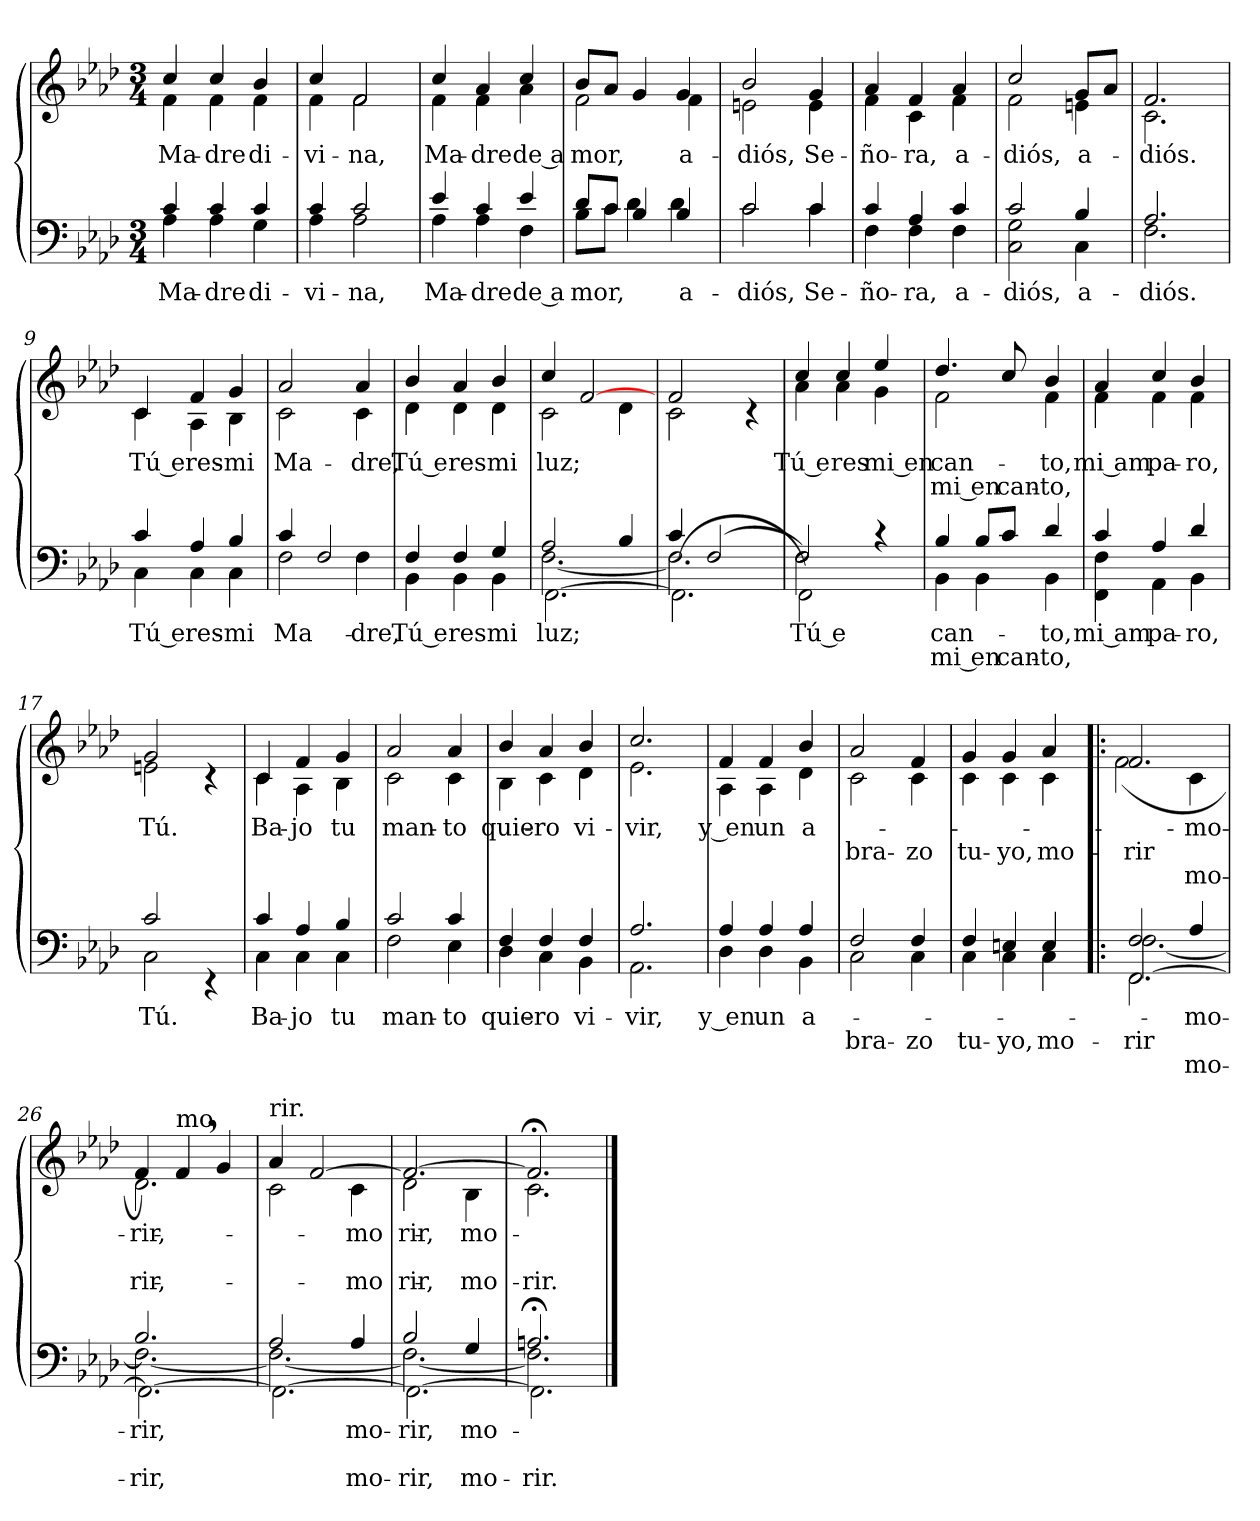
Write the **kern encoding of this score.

**kern	**text	**text	**text	**kern	**text	**text	**text
*part2	*part2	*part2	*part2	*part1	*part1	*part1	*part1
*staff2	*staff2	*staff2	*staff2	*staff1	*staff1	*staff1	*staff1
*clefF4	*	*	*	*clefG2	*	*	*
*k[b-e-a-d-]	*	*	*	*k[b-e-a-d-]	*	*	*
*A-:	*	*	*	*A-:	*	*	*
*M3/4	*	*	*	*M3/4	*	*	*
=1	=1	=1	=1	=1	=1	=1	=1
!	!LO:LY:a	!	!	!	!LO:LY:b	!	!
*^	*	*	*	*^	*	*	*
4c/	4A-\	Ma-	.	.	4cc/	4f\	Ma-	.	.
!	!	!LO:LY:a	!	!	!	!	!LO:LY:b	!	!
4c/	4A-\	-dre	.	.	4cc/	4f\	-dre	.	.
!	!	!LO:LY:a	!	!	!	!	!LO:LY:b	!	!
4c/	4G\	di-	.	.	4b-/	4f\	di-	.	.
=2	=2	=2	=2	=2	=2	=2	=2	=2	=2
!	!	!LO:LY:a	!	!	!	!	!LO:LY:b	!	!
4c/	4A-\	-vi-	.	.	4cc/	4f\	-vi-	.	.
!	!	!LO:LY:a	!	!	!	!	!LO:LY:b	!	!
2c/	2A-\	-na,	.	.	2f/	2f\	-na,	.	.
=3	=3	=3	=3	=3	=3	=3	=3	=3	=3
!	!	!LO:LY:a	!	!	!	!	!LO:LY:b	!	!
4e-/	4A-\	Ma-	.	.	4cc/	4f\	Ma-	.	.
!	!	!LO:LY:a	!	!	!	!	!LO:LY:b	!	!
4c/	4A-\	-dre	.	.	4a-/	4f\	-dre	.	.
!	!	!LO:LY:a:rj	!	!	!	!	!LO:LY:b:rj	!	!
4e-/	4F\	de a	.	.	4cc/	4a-\	de a	.	.
=4	=4	=4	=4	=4	=4	=4	=4	=4	=4
!	!	!LO:LY:a	!	!	!	!	!LO:LY:b	!	!
8d-/L	8B-\L	-mor,	.	.	8b-/L	2f\	-mor,	.	.
8c/J	8c\J	.	.	.	8a-/J	.	.	.	.
4B-/	4d-\	.	.	.	4g/	.	.	.	.
!	!	!LO:LY:a	!	!	!	!	!LO:LY:b	!	!
4B-/	4d-\	a-	.	.	4g/	4f\	a-	.	.
=5	=5	=5	=5	=5	=5	=5	=5	=5	=5
!	!	!LO:LY:a	!	!	!	!	!LO:LY:b	!	!
2c/	2c\	-diós,	.	.	2b-/	2en\	-diós,	.	.
!	!	!LO:LY:a	!	!	!	!	!LO:LY:b	!	!
4c/	4c\	Se-	.	.	4g/	4e\	Se-	.	.
=6	=6	=6	=6	=6	=6	=6	=6	=6	=6
!	!	!LO:LY:a	!	!	!	!	!LO:LY:b	!	!
4c/	4F\	-ño-	.	.	4a-/	4f\	-ño-	.	.
!	!	!LO:LY:a	!	!	!	!	!LO:LY:b	!	!
4A-/	4F\	-ra,	.	.	4f/	4c\	-ra,	.	.
!	!	!LO:LY:a	!	!	!	!	!LO:LY:b	!	!
4c/	4F\	a-	.	.	4a-/	4f\	a-	.	.
=7	=7	=7	=7	=7	=7	=7	=7	=7	=7
!	!	!LO:LY:a	!	!	!	!	!LO:LY:b	!	!
2c/	2C\ 2G\	-diós,	.	.	2cc/	2f\	-diós,	.	.
!	!	!LO:LY:a	!	!	!	!	!LO:LY:b	!	!
4B-/	4C\	a-	.	.	8g/L	4en\	a-	.	.
.	.	.	.	.	8a-/J	.	.	.	.
=8	=8	=8	=8	=8	=8	=8	=8	=8	=8
!	!	!LO:LY:a	!	!	!	!	!LO:LY:b	!	!
2.A-/	2.F\	-diós.	.	.	2.f/	2.c\	-diós.	.	.
!!LO:LB:g=z	!!
=9	=9	=9	=9	=9	=9	=9	=9	=9	=9
!	!	!LO:LY:a:rj	!	!	!	!	!LO:LY:b:rj	!	!
4c/	4C\	Tú e	.	.	4c/	4c\	Tú e	.	.
!	!	!LO:LY:a	!	!	!	!	!LO:LY:b	!	!
4A-/	4C\	-res-	.	.	4f/	4A-\	-res-	.	.
!	!	!LO:LY:a	!	!	!	!	!LO:LY:b	!	!
4B-/	4C\	-mi	.	.	4g/	4B-\	-mi	.	.
=10	=10	=10	=10	=10	=10	=10	=10	=10	=10
!	!	!LO:LY:a	!	!	!	!	!LO:LY:b	!	!
4c/	2F\	Ma-	.	.	2a-/	2c\	Ma-	.	.
2F/	.	.	.	.	.	.	.	.	.
!	!	!LO:LY:a	!	!	!	!	!LO:LY:b	!	!
.	4F\	-dre,	.	.	4a-/	4c\	-dre,	.	.
=11	=11	=11	=11	=11	=11	=11	=11	=11	=11
!	!	!LO:LY:a:rj	!	!	!	!	!LO:LY:b:rj	!	!
4F/	4BB-\	Tú e	.	.	4b-/	4d-\	Tú e	.	.
!	!	!LO:LY:a	!	!	!	!	!LO:LY:b	!	!
4F/	4BB-\	-res	.	.	4a-/	4d-\	-res	.	.
!	!	!LO:LY:a	!	!	!	!	!LO:LY:b	!	!
4G/	4BB-\	mi	.	.	4b-/	4d-\	mi	.	.
=12	=12	=12	=12	=12	=12	=12	=12	=12	=12
!	!	!LO:LY:a	!	!	!	!	!LO:LY:b	!	!
*	*^	*	*	*	*	*	*	*	*
2A-/	[<2.F\	[<2.FF\	luz;	.	.	4cc/	2c\	luz;	.	.
.	.	.	.	.	.	[>2f/	.	.	.	.
4B-/	.	.	.	.	.	.	4d-\	.	.	.
=13	=13	=13	=13	=13	=13	=13	=13	=13	=13	=13
4c/	2.F\]	(<2.FF\]	.	.	.	2c\	2f/	.	.	.
(2F/	.	.	.	.	.	.	.	.	.	.
.	.	.	.	.	.	4ryy	4rc	.	.	.
=14	=14	=14	=14	=14	=14	=14	=14	=14	=14	=14
!	!	!	!LO:LY:a:rj	!	!	!	!	!LO:LY:b:rj	!	!
2F\)	2FF\)	2F/	Tú e	.	.	4cc/	4a-\	Tú e	.	.
!	!	!	!	!	!	!	!	!LO:LY:b	!	!
.	.	.	.	.	.	4cc/	4a-\	-res	.	.
!	!	!	!	!	!	!	!	!LO:LY:b:rj	!	!
4rc	4ryy	4ryy	.	.	.	4ee-/	4g\	mi en	.	.
=15	=15	=15	=15	=15	=15	=15	=15	=15	=15	=15
!	!	!	!LO:LY:a	!LO:LY:a	!	!	!	!LO:LY:b	!LO:LY:b	!
*	*v	*v	*	*	*	*	*	*	*	*
4B-/	4BB-\	-can-	mi en	.	4.dd-/	2f\	-can-	mi en	.
8B-/L	4BB-\	.	.	.	.	.	.	.	.
!	!	!	!LO:LY:a:rj	!	!	!	!	!LO:LY:b:rj	!
8c/J	.	.	-can-	.	8cc/	.	.	-can-	.
!	!	!LO:LY:a	!LO:LY:a	!	!	!	!LO:LY:b	!LO:LY:b	!
4d-/	4BB-\	-to,	-to,	.	4b-/	4f\	-to,	-to,	.
!!LO:LB:g=z	!!
=16	=16	=16	=16	=16	=16	=16	=16	=16	=16
!	!	!LO:LY:a:rj	!	!	!	!	!LO:LY:b:rj	!	!
4c/	4FF\ 4F\	mi am	.	.	4a-/	4f\	mi am	.	.
!	!	!LO:LY:a	!	!	!	!	!LO:LY:b	!	!
4A-/	4AA-\	-pa-	.	.	4cc/	4f\	-pa-	.	.
!	!	!LO:LY:a	!	!	!	!	!LO:LY:b	!	!
4d-/	4BB-\	-ro,	.	.	4b-/	4f\	-ro,	.	.
=17	=17	=17	=17	=17	=17	=17	=17	=17	=17
!	!	!LO:LY:a	!	!	!	!	!LO:LY:b	!	!
2C\	2c/	Tú.	.	.	2en\	2g/	Tú.	.	.
4ryy	4rEE	.	.	.	4ryy	4rc	.	.	.
=18	=18	=18	=18	=18	=18	=18	=18	=18	=18
!	!	!LO:LY:a	!	!	!	!	!LO:LY:b	!	!
4c/	4C\	Ba-	.	.	4c/	4c\	Ba-	.	.
!	!	!LO:LY:a	!	!	!	!	!LO:LY:b	!	!
4A-/	4C\	-jo	.	.	4f/	4A-\	-jo	.	.
!	!	!LO:LY:a	!	!	!	!	!LO:LY:b	!	!
4B-/	4C\	tu	.	.	4g/	4B-\	tu	.	.
=19	=19	=19	=19	=19	=19	=19	=19	=19	=19
!	!	!LO:LY:a	!	!	!	!	!LO:LY:b	!	!
2c/	2F\	man-	.	.	2a-/	2c\	man-	.	.
!	!	!LO:LY:a	!	!	!	!	!LO:LY:b	!	!
4c/	4E-\	-to	.	.	4a-/	4c\	-to	.	.
=20	=20	=20	=20	=20	=20	=20	=20	=20	=20
!	!	!LO:LY:a	!	!	!	!	!LO:LY:b	!	!
4F/	4D-\	quie-	.	.	4b-/	4B-\	quie-	.	.
!	!	!LO:LY:a	!	!	!	!	!LO:LY:b	!	!
4F/	4C\	-ro	.	.	4a-/	4c\	-ro	.	.
!	!	!LO:LY:a	!	!	!	!	!LO:LY:b	!	!
4F/	4BB-\	vi-	.	.	4b-/	4d-\	vi-	.	.
=21	=21	=21	=21	=21	=21	=21	=21	=21	=21
!	!	!LO:LY:a	!	!	!	!	!LO:LY:b	!	!
2.A-/	2.AA-\	-vir,	.	.	2.cc/	2.e-\	-vir,	.	.
=22	=22	=22	=22	=22	=22	=22	=22	=22	=22
!	!	!LO:LY:a:rj	!	!	!	!	!LO:LY:b:rj	!	!
4A-/	4D-\	y en	.	.	4f/	4A-\	y en	.	.
!	!	!LO:LY:a	!	!	!	!	!LO:LY:b	!	!
4A-/	4D-\	un	.	.	4f/	4A-\	un	.	.
!	!	!LO:LY:a	!	!	!	!	!LO:LY:b	!	!
4A-/	4BB-\	a-	.	.	4b-/	4d-\	a-	.	.
!!LO:LB:g=z	!!
=23	=23	=23	=23	=23	=23	=23	=23	=23	=23
!	!	!	!LO:LY:a	!	!	!	!	!LO:LY:b	!
2F/	2C\	.	bra-	.	2a-/	2c\	.	bra-	.
!	!	!	!LO:LY:a	!	!	!	!	!LO:LY:b	!
4F/	4C\	.	-zo	.	4f/	4c\	.	-zo	.
=24	=24	=24	=24	=24	=24	=24	=24	=24	=24
!	!	!	!LO:LY:a	!	!	!	!	!LO:LY:b	!
4F/	4C\	.	tu-	.	4g/	4c\	.	tu-	.
!	!	!	!LO:LY:a	!	!	!	!	!LO:LY:b	!
4En/	4C\	.	-yo,	.	4g/	4c\	.	-yo,	.
!	!	!	!LO:LY:a	!	!	!	!	!LO:LY:b	!
4E/	4C\	.	mo-	.	4a-/	4c\	.	mo-	.
=25!|:	=25!|:	=25!|:	=25!|:	=25!|:	=25!|:	=25!|:	=25!|:	=25!|:	=25!|:
!	!	!	!LO:LY:a	!	!	!	!	!LO:LY:b	!
*	*^	*	*	*	*	*	*	*	*
2F/	[<2.F\	[<2.FF\	.	-rir	.	2.f/	(>2f\	.	-rir	.
!	!	!	!LO:LY:a	!	!LO:LY:a	!	!	!LO:LY:b	!	!LO:LY:b
4A-/	.	.	-mo-	.	mo-	.	4c\	-mo-	.	mo-
=26	=26	=26	=26	=26	=26	=26	=26	=26	=26	=26
!	!	!	!LO:LY:a	!	!LO:LY:a	!	!	!LO:LY:b	!	!LO:LY:b
2.B-/	2.F\_	2.FF\_	-rir,	.	-rir,	4f/)	2.d-\	-rir,	.	-rir,
!	!	!	!	!	!	!LO:TX:a:t=mo	!	!	!	!
.	.	.	.	.	.	4f,>/	.	.	.	.
.	.	.	.	.	.	4g/	.	.	.	.
=27	=27	=27	=27	=27	=27	=27	=27	=27	=27	=27
!	!	!	!	!	!	!LO:TX:a:t=rir.	!	!	!	!
2A-/	2.F\_	2.FF\_	.	.	.	4a-/	2c\	.	.	.
.	.	.	.	.	.	[>2f/	.	.	.	.
!	!	!	!LO:LY:a	!	!LO:LY:a	!	!	!LO:LY:b	!	!LO:LY:b
4A-/	.	.	mo-	.	mo-	.	4c\	mo-	.	mo-
=28	=28	=28	=28	=28	=28	=28	=28	=28	=28	=28
!	!	!	!LO:LY:a	!	!LO:LY:a	!	!	!LO:LY:b	!	!LO:LY:b
2B-/	2.F\_	2.FF\_	-rir,	.	-rir,	2.f/_	2d-\	-rir,	.	-rir,
!	!	!	!LO:LY:a	!	!LO:LY:a	!	!	!LO:LY:b	!	!LO:LY:b
4G/	.	.	mo-	.	mo-	.	4B-\	mo-	.	mo-
=29	=29	=29	=29	=29	=29	=29	=29	=29	=29	=29
!	!	!	!	!	!LO:LY:a	!	!	!	!	!LO:LY:b
2.An;</	2.F\]	2.FF\]	.	.	-rir.	2.f;</]	2.c\	.	.	-rir.
*v	*v	*v	*	*	*	*	*	*	*	*
*	*	*	*	*v	*v	*	*	*
==	==	==	==	==	==	==	==
*-	*-	*-	*-	*-	*-	*-	*-
